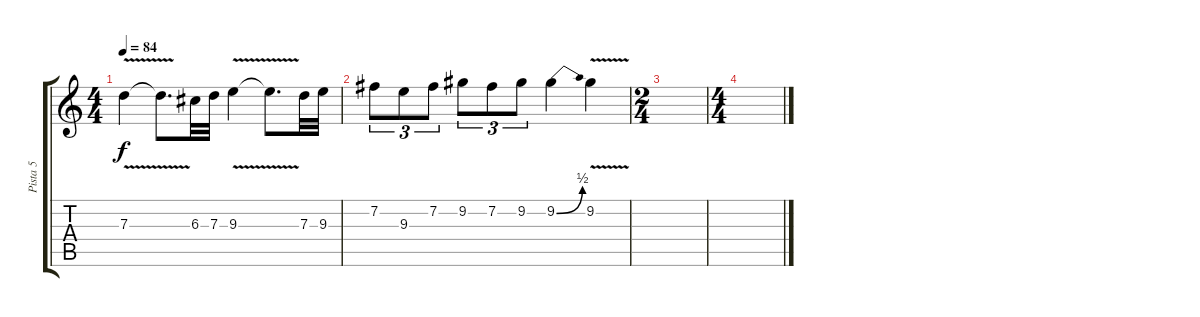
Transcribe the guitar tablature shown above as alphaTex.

\track ("Pista 5" "Pista 5") {instrument distortionguitar}
\staff {score tabs}
\tuning (E4 B3 G3 D3 A2 E2) {hide}
\ts (4 4)
\tempo 84
\clef g2
\ks c
7.3{v}.4{dy f} 7.3{t}.8{d} 6.3.32 7.3.32 9.3{v}.4 9.3{t}.8{d} 7.3.32 9.3.32 |
7.2.8{tu (3 2)} 9.3.8{tu (3 2)} 7.2.8{tu (3 2)} 9.2.8{tu (3 2)} 7.2.8{tu (3 2)} 9.2.8{tu (3 2)} 9.2{be (bend 0 0 60 2)}.4 9.2{v}.4 |
\ts (2 4)
|
\ts (4 4)
